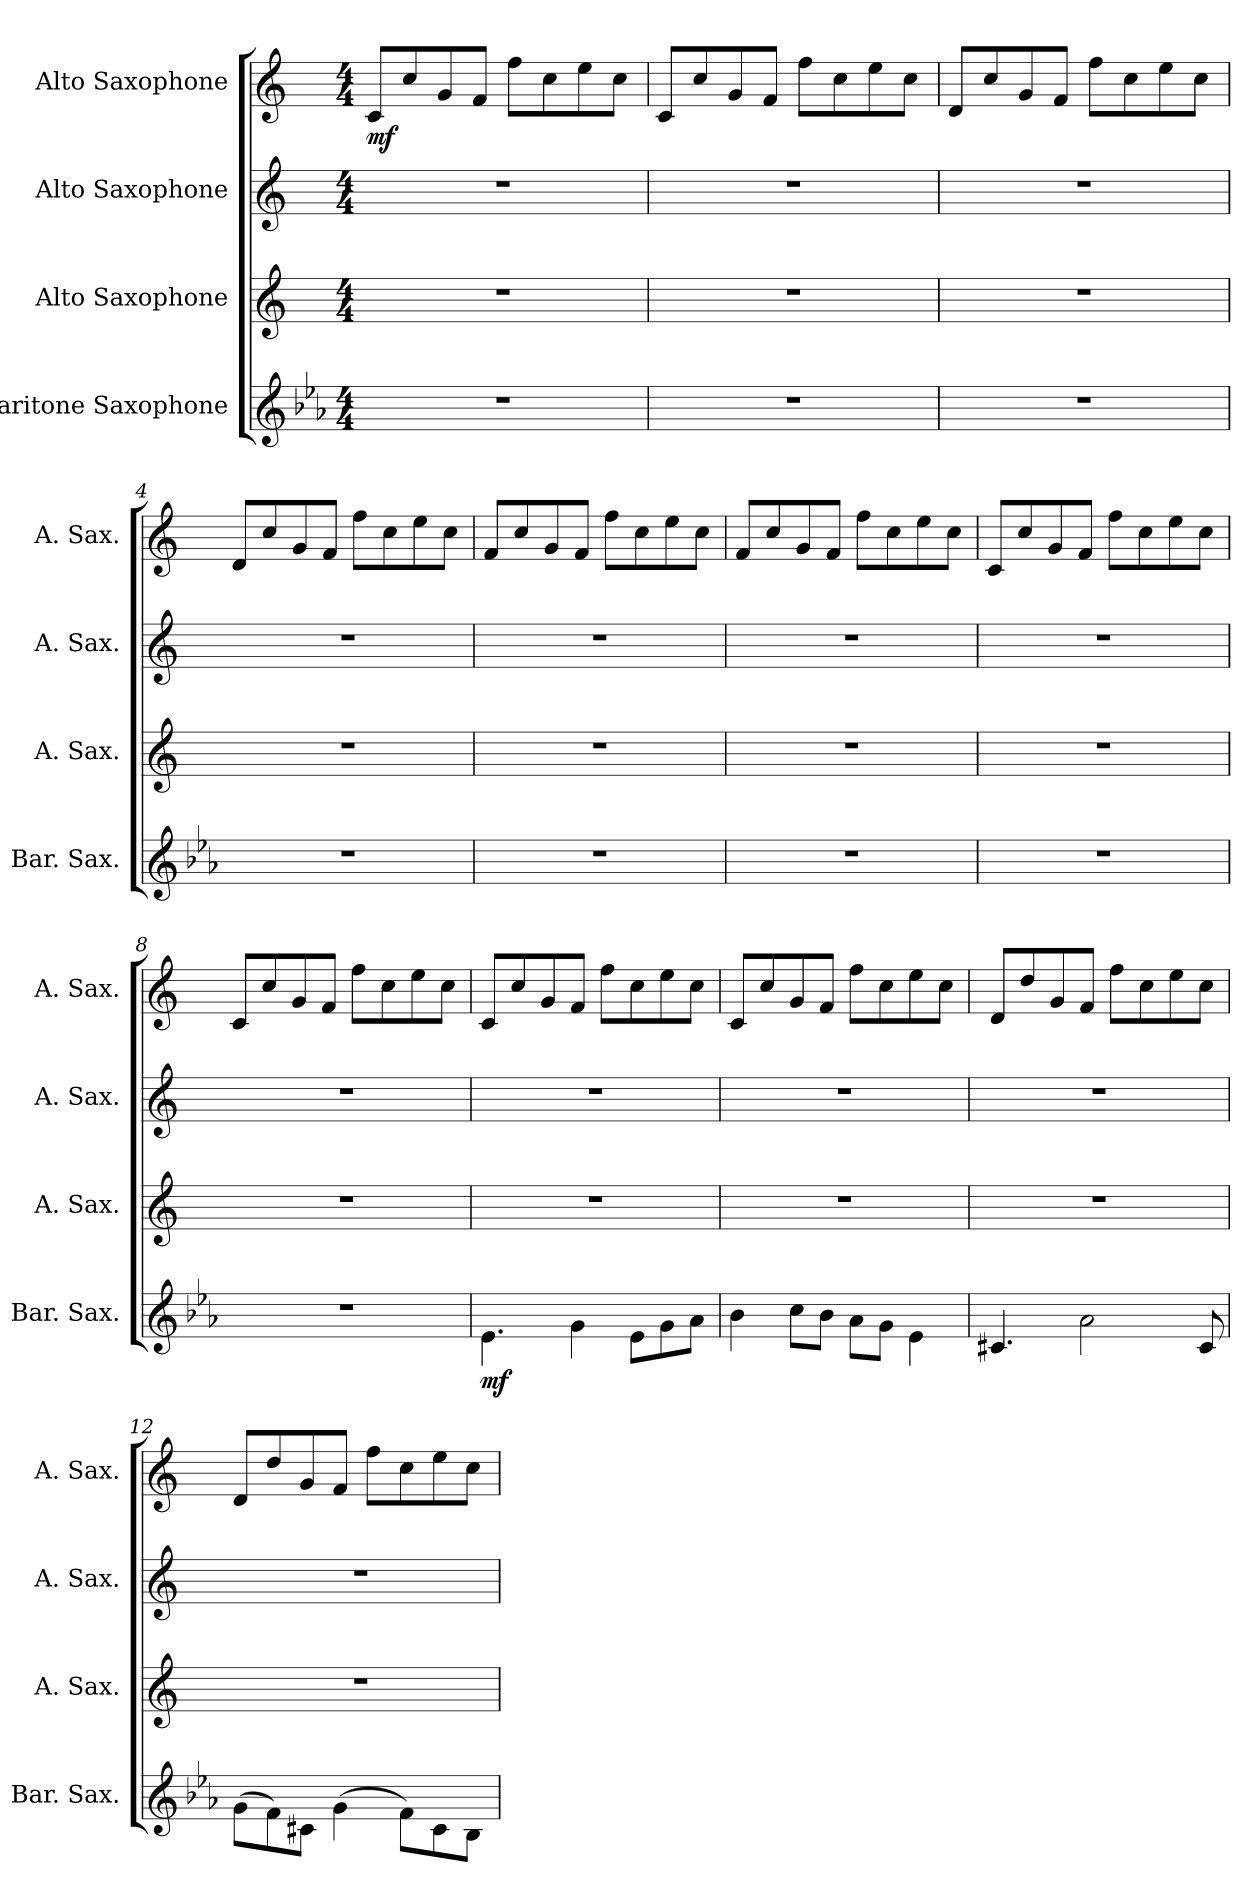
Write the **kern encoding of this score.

**kern	**dynam	**kern	**kern	**kern	**dynam
*part4	*part4	*part3	*part2	*part1	*part1
*staff4	*staff4	*staff3	*staff2	*staff1	*staff1
*I"Baritone Saxophone	*	*I"Alto Saxophone	*I"Alto Saxophone	*I"Alto Saxophone	*
*I'Bar. Sax.	*	*I'A. Sax.	*I'A. Sax.	*I'A. Sax.	*
*clefG2	*	*clefG2	*clefG2	*clefG2	*
*ITrd12c21	*	*ITrd5c9	*ITrd5c9	*ITrd5c9	*
*k[b-e-a-]	*	*k[b-e-a-]	*k[b-e-a-]	*k[b-e-a-]	*
*M4/4	*	*M4/4	*M4/4	*M4/4	*
*MM120	*	*MM120	*MM120	*MM120	*
=1	=1	=1	=1	=1	=1
!	!	!	!	!	!LO:DY:b
1r	.	1r	1r	8E-/L	mf
.	.	.	.	8e-/	.
.	.	.	.	8B-/	.
.	.	.	.	8A-/J	.
.	.	.	.	8a-\L	.
.	.	.	.	8e-\	.
.	.	.	.	8g\	.
.	.	.	.	8e-\J	.
=2	=2	=2	=2	=2	=2
1r	.	1r	1r	8E-/L	.
.	.	.	.	8e-/	.
.	.	.	.	8B-/	.
.	.	.	.	8A-/J	.
.	.	.	.	8a-\L	.
.	.	.	.	8e-\	.
.	.	.	.	8g\	.
.	.	.	.	8e-\J	.
=3	=3	=3	=3	=3	=3
1r	.	1r	1r	8F/L	.
.	.	.	.	8e-/	.
.	.	.	.	8B-/	.
.	.	.	.	8A-/J	.
.	.	.	.	8a-\L	.
.	.	.	.	8e-\	.
.	.	.	.	8g\	.
.	.	.	.	8e-\J	.
=4	=4	=4	=4	=4	=4
1r	.	1r	1r	8F/L	.
.	.	.	.	8e-/	.
.	.	.	.	8B-/	.
.	.	.	.	8A-/J	.
.	.	.	.	8a-\L	.
.	.	.	.	8e-\	.
.	.	.	.	8g\	.
.	.	.	.	8e-\J	.
!!LO:LB:g=z
=5	=5	=5	=5	=5	=5
1r	.	1r	1r	8A-/L	.
.	.	.	.	8e-/	.
.	.	.	.	8B-/	.
.	.	.	.	8A-/J	.
.	.	.	.	8a-\L	.
.	.	.	.	8e-\	.
.	.	.	.	8g\	.
.	.	.	.	8e-\J	.
=6	=6	=6	=6	=6	=6
1r	.	1r	1r	8A-/L	.
.	.	.	.	8e-/	.
.	.	.	.	8B-/	.
.	.	.	.	8A-/J	.
.	.	.	.	8a-\L	.
.	.	.	.	8e-\	.
.	.	.	.	8g\	.
.	.	.	.	8e-\J	.
=7	=7	=7	=7	=7	=7
1r	.	1r	1r	8E-/L	.
.	.	.	.	8e-/	.
.	.	.	.	8B-/	.
.	.	.	.	8A-/J	.
.	.	.	.	8a-\L	.
.	.	.	.	8e-\	.
.	.	.	.	8g\	.
.	.	.	.	8e-\J	.
=8	=8	=8	=8	=8	=8
1r	.	1r	1r	8E-/L	.
.	.	.	.	8e-/	.
.	.	.	.	8B-/	.
.	.	.	.	8A-/J	.
.	.	.	.	8a-\L	.
.	.	.	.	8e-\	.
.	.	.	.	8g\	.
.	.	.	.	8e-\J	.
=9	=9	=9	=9	=9	=9
!	!LO:DY:b	!	!	!	!
4.E-\	mf	1r	1r	8E-/L	.
.	.	.	.	8e-/	.
.	.	.	.	8B-/	.
4G\	.	.	.	8A-/J	.
.	.	.	.	8a-\L	.
8E-\L	.	.	.	8e-\	.
8G\	.	.	.	8g\	.
8A-\J	.	.	.	8e-\J	.
!!LO:LB:g=z
=10	=10	=10	=10	=10	=10
4B-\	.	1r	1r	8E-/L	.
.	.	.	.	8e-/	.
8c\L	.	.	.	8B-/	.
8B-\J	.	.	.	8A-/J	.
8A-\L	.	.	.	8a-\L	.
8G\J	.	.	.	8e-\	.
4E-\	.	.	.	8g\	.
.	.	.	.	8e-\J	.
=11	=11	=11	=11	=11	=11
4.C#X/	.	1r	1r	8F/L	.
.	.	.	.	8f/	.
.	.	.	.	8B-/	.
2A-\	.	.	.	8A-/J	.
.	.	.	.	8a-\L	.
.	.	.	.	8e-\	.
.	.	.	.	8g\	.
8C#/	.	.	.	8e-\J	.
=12	=12	=12	=12	=12	=12
(>8G\L	.	1r	1r	8F/L	.
8F\)	.	.	.	8f/	.
8C#X\J	.	.	.	8B-/	.
(>4G\	.	.	.	8A-/J	.
.	.	.	.	8a-\L	.
8F\L)	.	.	.	8e-\	.
8C#\	.	.	.	8g\	.
8BB-\J	.	.	.	8e-\J	.
=	=	=	=	=	=
*-	*-	*-	*-	*-	*-
